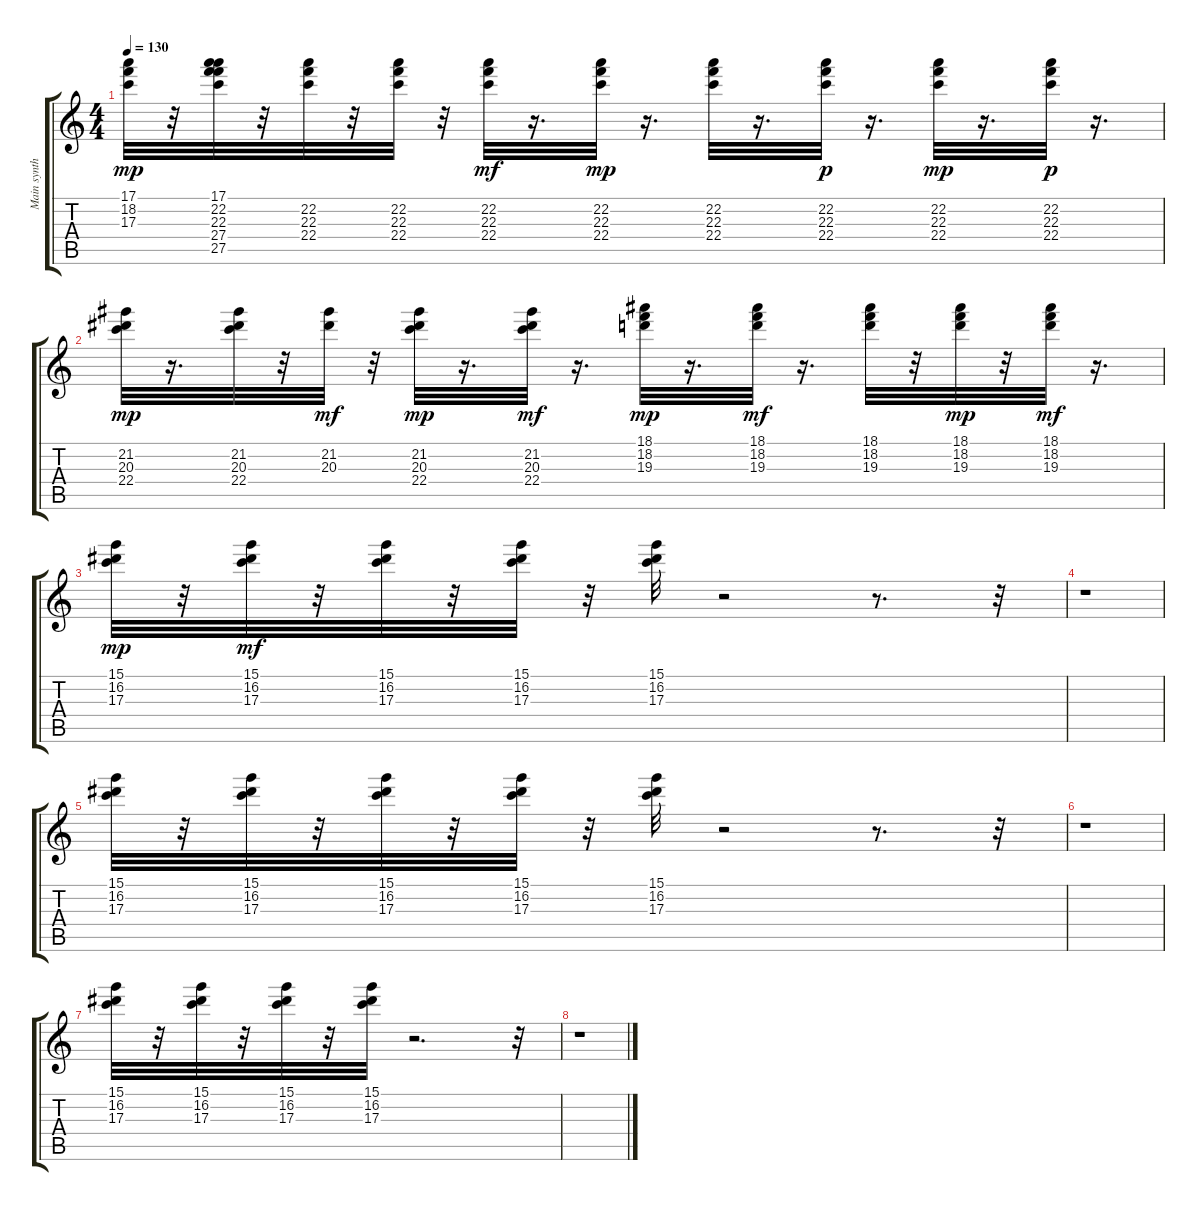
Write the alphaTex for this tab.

\track ("Main synth piano chords" "Main synth") {instrument electricbassfinger}
\staff {score tabs}
\tuning (E4 B3 G3 D3 A2 E2) {hide}
\ts (4 4)
\tempo 130
\clef g2
\ks c
(17.1 18.2 17.3).32{dy mp} r.32 (17.1 22.2 22.3 27.4 27.5).32 r.32 (22.2 22.3 22.4).32 r.32 (22.2 22.3 22.4).32 r.32 (22.2 22.3 22.4).32{dy mf} r.16{d} (22.2 22.3 22.4).32{dy mp} r.16{d} (22.2 22.3 22.4).32 r.16{d} (22.2 22.3 22.4).32{dy p} r.16{d} (22.2 22.3 22.4).32{dy mp} r.16{d} (22.2 22.3 22.4).32{dy p} r.16{d} |
(21.2 20.3 22.4).32{dy mp} r.16{d} (21.2 20.3 22.4).32 r.32 (21.2 20.3).32{dy mf} r.32 (21.2 20.3 22.4).32{dy mp} r.16{d} (21.2 20.3 22.4).32{dy mf} r.16{d} (18.1 18.2 19.3).32{dy mp} r.16{d} (18.1 18.2 19.3).32{dy mf} r.16{d} (18.1 18.2 19.3).32 r.32 (18.1 18.2 19.3).32{dy mp} r.32 (18.1 18.2 19.3).32{dy mf} r.16{d} |
(15.1 16.2 17.3).32{dy mp} r.32 (15.1 16.2 17.3).32{dy mf} r.32 (15.1 16.2 17.3).32 r.32 (15.1 16.2 17.3).32 r.32 (15.1 16.2 17.3).32 r.2 r.8{d} r.32 |
r.1 |
(15.1 16.2 17.3).32 r.32 (15.1 16.2 17.3).32 r.32 (15.1 16.2 17.3).32 r.32 (15.1 16.2 17.3).32 r.32 (15.1 16.2 17.3).32 r.2 r.8{d} r.32 |
r.1 |
(15.1 16.2 17.3).32 r.32 (15.1 16.2 17.3).32 r.32 (15.1 16.2 17.3).32 r.32 (15.1 16.2 17.3).32 r.2{d} r.32 |
r.1
